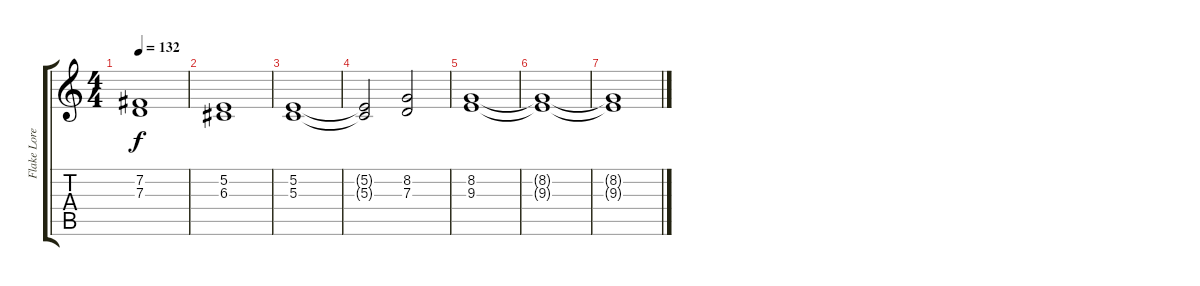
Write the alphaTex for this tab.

\track ("Flake Lorenz [Keyboard RH]" "Flake Lore") {instrument lead5charang}
\staff {score tabs}
\tuning (E4 B3 G3 D3 A2 D2) {hide}
\ts (4 4)
\tempo 132
\clef g2
\ks c
(7.2 7.3).1{dy f} |
(5.2 6.3).1 |
(5.2 5.3).1 |
(5.2{t} 5.3{t}).2 (8.2 7.3).2 |
(8.2 9.3).1 |
(8.2{t} 9.3{t}).1{volume 0} |
(8.2{t} 9.3{t}).1
